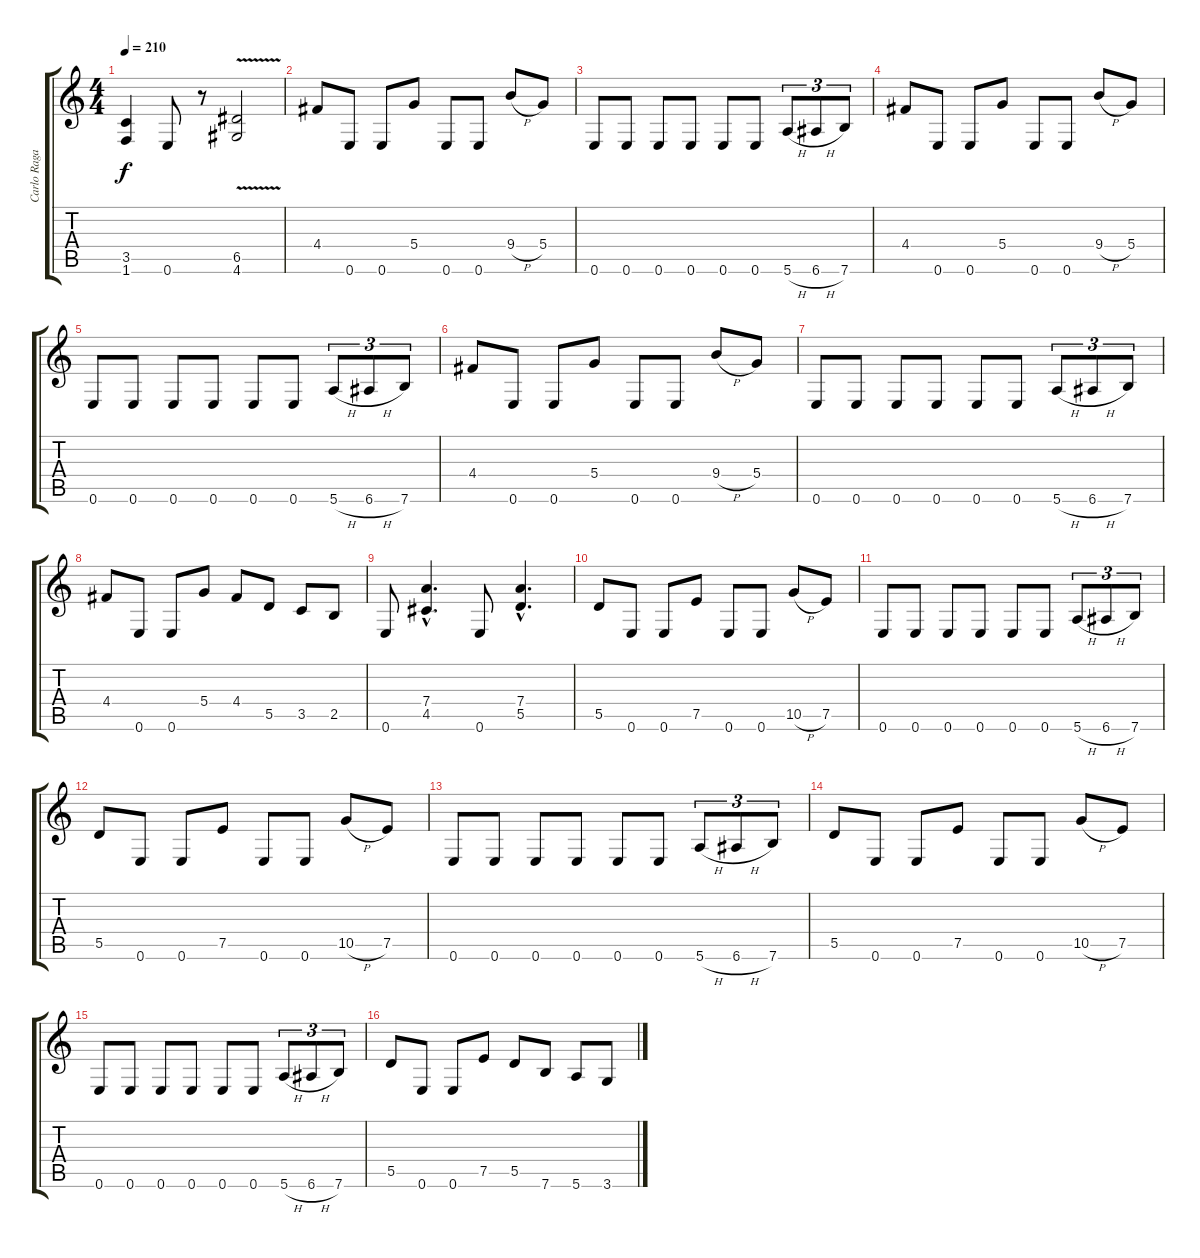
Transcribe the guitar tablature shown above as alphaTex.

\track ("Carlo Ragadas " "Carlo Raga") {instrument distortionguitar}
\staff {score tabs}
\tuning (E4 B3 G3 D3 A2 E2) {hide}
\ts (4 4)
\tempo 210
\clef g2
\ks c
(3.5 1.6).4{dy f} 0.6.8 r.8 (6.5{v} 4.6{v}).2 |
4.4.8 0.6.8 0.6.8 5.4.8 0.6.8 0.6.8 9.4{h}.8 5.4.8 |
0.6.8 0.6.8 0.6.8 0.6.8 0.6.8 0.6.8 5.6{h}.8{tu (3 2)} 6.6{h}.8{tu (3 2)} 7.6.8{tu (3 2)} |
4.4.8 0.6.8 0.6.8 5.4.8 0.6.8 0.6.8 9.4{h}.8 5.4.8 |
0.6.8 0.6.8 0.6.8 0.6.8 0.6.8 0.6.8 5.6{h}.8{tu (3 2)} 6.6{h}.8{tu (3 2)} 7.6.8{tu (3 2)} |
4.4.8 0.6.8 0.6.8 5.4.8 0.6.8 0.6.8 9.4{h}.8 5.4.8 |
0.6.8 0.6.8 0.6.8 0.6.8 0.6.8 0.6.8 5.6{h}.8{tu (3 2)} 6.6{h}.8{tu (3 2)} 7.6.8{tu (3 2)} |
4.4.8 0.6.8 0.6.8 5.4.8 4.4.8 5.5.8 3.5.8 2.5.8 |
0.6.8 (7.4{hac} 4.5{hac}).4{d} 0.6.8 (7.4{hac} 5.5{hac}).4{d} |
5.5.8 0.6.8 0.6.8 7.5.8 0.6.8 0.6.8 10.5{h}.8 7.5.8 |
0.6.8 0.6.8 0.6.8 0.6.8 0.6.8 0.6.8 5.6{h}.8{tu (3 2)} 6.6{h}.8{tu (3 2)} 7.6.8{tu (3 2)} |
5.5.8 0.6.8 0.6.8 7.5.8 0.6.8 0.6.8 10.5{h}.8 7.5.8 |
0.6.8 0.6.8 0.6.8 0.6.8 0.6.8 0.6.8 5.6{h}.8{tu (3 2)} 6.6{h}.8{tu (3 2)} 7.6.8{tu (3 2)} |
5.5.8 0.6.8 0.6.8 7.5.8 0.6.8 0.6.8 10.5{h}.8 7.5.8 |
0.6.8 0.6.8 0.6.8 0.6.8 0.6.8 0.6.8 5.6{h}.8{tu (3 2)} 6.6{h}.8{tu (3 2)} 7.6.8{tu (3 2)} |
5.5.8 0.6.8 0.6.8 7.5.8 5.5.8 7.6.8 5.6.8 3.6.8
